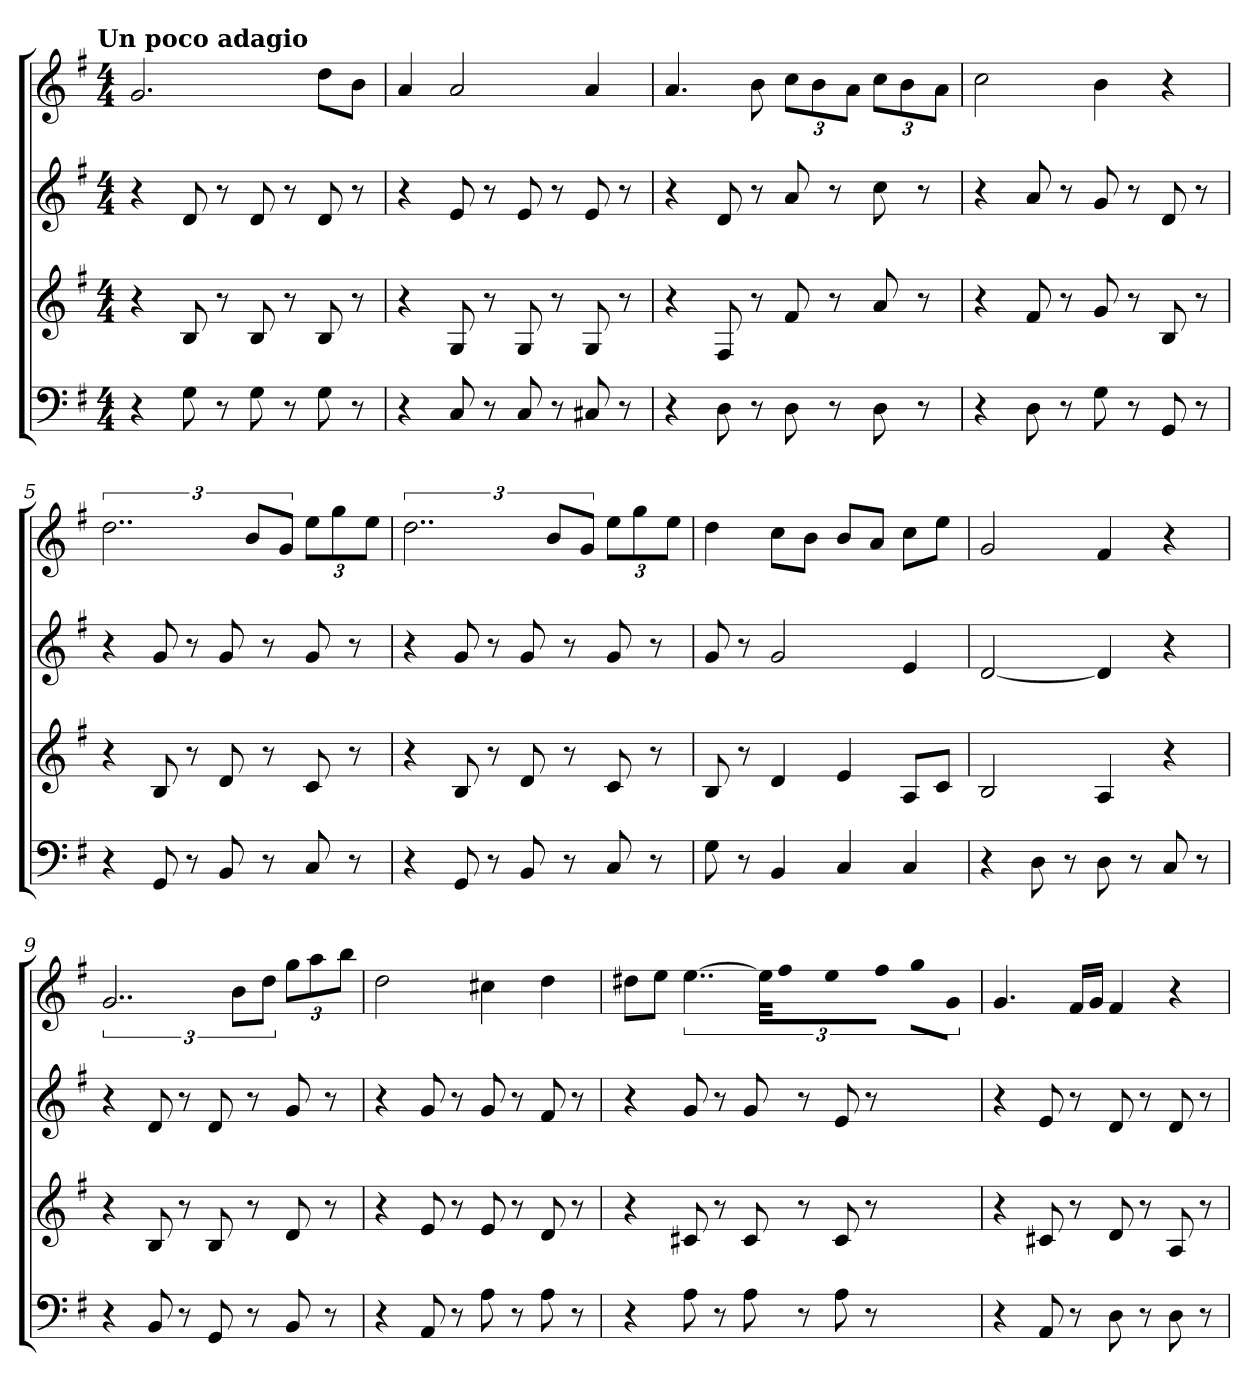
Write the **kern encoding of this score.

**kern	**kern	**kern	**kern
*part4	*part3	*part2	*part1
*staff4	*staff3	*staff2	*staff1
*k[f#]	*k[f#]	*k[f#]	*k[f#]
*G:	*G:	*G:	*G:
!!LO:TX:omd:t=Un poco adagio
*M4/4	*M4/4	*M4/4	*M4/4
*MM56	*MM56	*MM56	*MM56
=	=	=	=
4r	4r	4r	2.g
8G	8B	8d	.
8r	8r	8r	.
8G	8B	8d	.
8r	8r	8r	.
8G	8B	8d	8ddL
8r	8r	8r	8bJ
=2	=2	=2	=2
4r	4r	4r	4a
8C	8G	8e	2a
8r	8r	8r	.
8C	8G	8e	.
8r	8r	8r	.
8C#X	8G	8e	4a
8r	8r	8r	.
=3	=3	=3	=3
4r	4r	4r	4.a
8D	8F#	8d	.
8r	8r	8r	8b
8D	8f#	8a	12ccL
.	.	.	12b
8r	8r	8r	.
.	.	.	12aJ
8D	8a	8cc	12ccL
.	.	.	12b
8r	8r	8r	.
.	.	.	12aJ
=4	=4	=4	=4
4r	4r	4r	2cc
8D	8f#	8a	.
8r	8r	8r	.
8G	8g	8g	4b
8r	8r	8r	.
8GG	8B	8d	4r
8r	8r	8r	.
=5	=5	=5	=5
4r	4r	4r	3..dd
8GG	8B	8g	.
8r	8r	8r	.
8BB	8d	8g	.
.	.	.	12bL
8r	8r	8r	.
.	.	.	12gJ
8C	8c	8g	12eeL
.	.	.	12gg
8r	8r	8r	.
.	.	.	12eeJ
=6	=6	=6	=6
4r	4r	4r	3..dd
8GG	8B	8g	.
8r	8r	8r	.
8BB	8d	8g	.
.	.	.	12bL
8r	8r	8r	.
.	.	.	12gJ
8C	8c	8g	12eeL
.	.	.	12gg
8r	8r	8r	.
.	.	.	12eeJ
=7	=7	=7	=7
8G	8B	8g	4dd
8r	8r	8r	.
4BB	4d	2g	8ccL
.	.	.	8bJ
4C	4e	.	8bL
.	.	.	8aJ
4C	8AL	4e	8ccL
.	8cJ	.	8eeJ
=8	=8	=8	=8
4r	2B	[2d	2g
8D	.	.	.
8r	.	.	.
8D	4A	4d]	4f#
8r	.	.	.
8C	4r	4r	4r
8r	.	.	.
=9	=9	=9	=9
4r	4r	4r	3..g
8BB	8B	8d	.
8r	8r	8r	.
8GG	8B	8d	.
.	.	.	12bL
8r	8r	8r	.
.	.	.	12ddJ
8BB	8d	8g	12ggL
.	.	.	12aa
8r	8r	8r	.
.	.	.	12bbJ
=10	=10	=10	=10
4r	4r	4r	2dd
8AA	8e	8g	.
8r	8r	8r	.
8A	8e	8g	4cc#X
8r	8r	8r	.
8A	8d	8f#	4dd
8r	8r	8r	.
=11	=11	=11	=11
4r	4r	4r	8dd#XL
.	.	.	8eeJ
8A	8c#X	8g	[6..ee
8r	8r	8r	.
8A	8c#	8g	.
.	.	.	48eeKLL]
.	.	.	16ff#J
8r	8r	8r	16eeL
.	.	.	16ff#JJ
8A	8c#	8e	8ggL
8r	8r	8r	8gJ
=12	=12	=12	=12
4r	4r	4r	4.g
8AA	8c#X	8e	.
8r	8r	8r	16f#LL
.	.	.	16gJJ
8D	8d	8d	4f#
8r	8r	8r	.
8D	8A	8d	4r
8r	8r	8r	.
=	=	=	=
*-	*-	*-	*-
